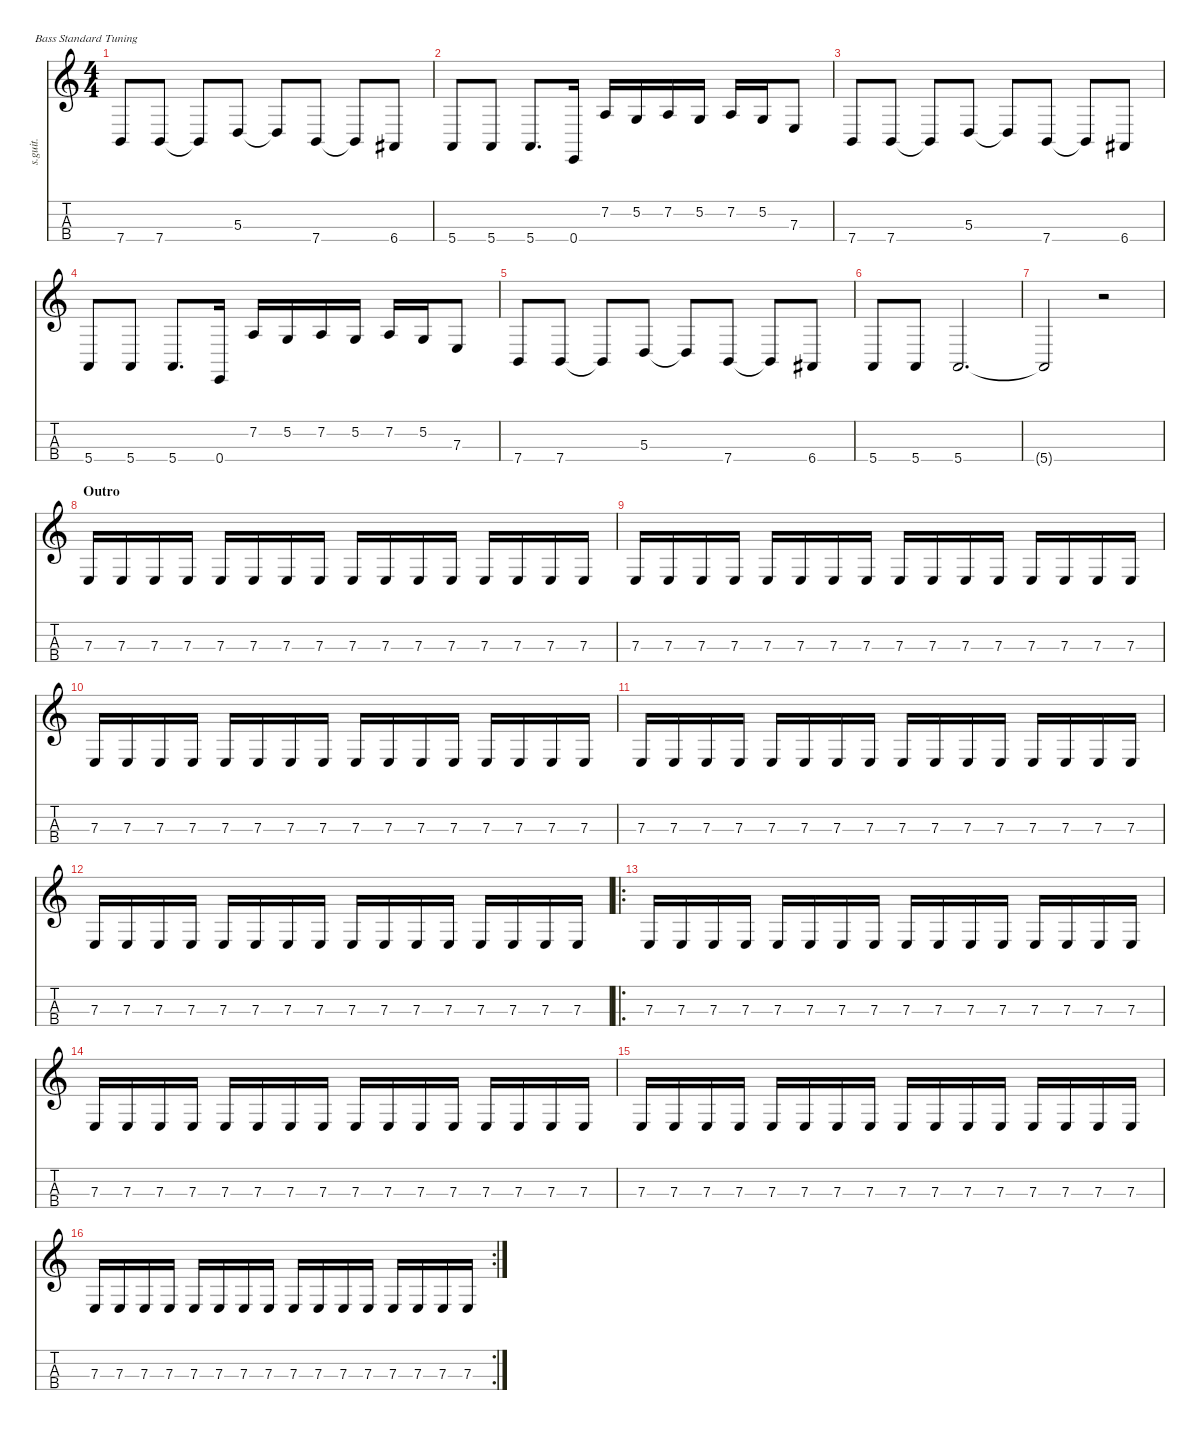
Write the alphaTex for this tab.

\defaultSystemsLayout 4
\hideDynamics
\bracketExtendMode nobrackets
\track ("Geezer Butler - Bass" "s.guit.") {instrument electricbassfinger}
\staff {score tabs}
\tuning (G2 D2 A1 E1)
\ts (4 4)
\tempo (79 hide)
\clef g2
\ks c
7.4.8{lyrics (0 "") lyrics (1 "") lyrics (2 "") lyrics (3 "") lyrics (4 "") dy f} 7.4.8{lyrics (0 "") lyrics (1 "") lyrics (2 "") lyrics (3 "") lyrics (4 "")} 7.4{t}.8{lyrics (0 "") lyrics (1 "") lyrics (2 "") lyrics (3 "") lyrics (4 "")} 5.3.8{lyrics (0 "") lyrics (1 "") lyrics (2 "") lyrics (3 "") lyrics (4 "")} 5.3{t}.8{lyrics (0 "") lyrics (1 "") lyrics (2 "") lyrics (3 "") lyrics (4 "")} 7.4.8{lyrics (0 "") lyrics (1 "") lyrics (2 "") lyrics (3 "") lyrics (4 "")} 7.4{t}.8{lyrics (0 "") lyrics (1 "") lyrics (2 "") lyrics (3 "") lyrics (4 "")} 6.4{acc #}.8{lyrics (0 "") lyrics (1 "") lyrics (2 "") lyrics (3 "") lyrics (4 "")} |
5.4.8{lyrics (0 "") lyrics (1 "") lyrics (2 "") lyrics (3 "") lyrics (4 "")} 5.4.8{lyrics (0 "") lyrics (1 "") lyrics (2 "") lyrics (3 "") lyrics (4 "")} 5.4.8{d lyrics (0 "") lyrics (1 "") lyrics (2 "") lyrics (3 "") lyrics (4 "")} 0.4.16{lyrics (0 "") lyrics (1 "") lyrics (2 "") lyrics (3 "") lyrics (4 "")} 7.2.16{lyrics (0 "") lyrics (1 "") lyrics (2 "") lyrics (3 "") lyrics (4 "")} 5.2.16{lyrics (0 "") lyrics (1 "") lyrics (2 "") lyrics (3 "") lyrics (4 "")} 7.2.16{lyrics (0 "") lyrics (1 "") lyrics (2 "") lyrics (3 "") lyrics (4 "")} 5.2.16{lyrics (0 "") lyrics (1 "") lyrics (2 "") lyrics (3 "") lyrics (4 "")} 7.2.16{lyrics (0 "") lyrics (1 "") lyrics (2 "") lyrics (3 "") lyrics (4 "")} 5.2.16{lyrics (0 "") lyrics (1 "") lyrics (2 "") lyrics (3 "") lyrics (4 "")} 7.3.8{lyrics (0 "") lyrics (1 "") lyrics (2 "") lyrics (3 "") lyrics (4 "")} |
7.4.8{lyrics (0 "") lyrics (1 "") lyrics (2 "") lyrics (3 "") lyrics (4 "")} 7.4.8{lyrics (0 "") lyrics (1 "") lyrics (2 "") lyrics (3 "") lyrics (4 "")} 7.4{t}.8{lyrics (0 "") lyrics (1 "") lyrics (2 "") lyrics (3 "") lyrics (4 "")} 5.3.8{lyrics (0 "") lyrics (1 "") lyrics (2 "") lyrics (3 "") lyrics (4 "")} 5.3{t}.8{lyrics (0 "") lyrics (1 "") lyrics (2 "") lyrics (3 "") lyrics (4 "")} 7.4.8{lyrics (0 "") lyrics (1 "") lyrics (2 "") lyrics (3 "") lyrics (4 "")} 7.4{t}.8{lyrics (0 "") lyrics (1 "") lyrics (2 "") lyrics (3 "") lyrics (4 "")} 6.4{acc #}.8{lyrics (0 "") lyrics (1 "") lyrics (2 "") lyrics (3 "") lyrics (4 "")} |
5.4.8{lyrics (0 "") lyrics (1 "") lyrics (2 "") lyrics (3 "") lyrics (4 "")} 5.4.8{lyrics (0 "") lyrics (1 "") lyrics (2 "") lyrics (3 "") lyrics (4 "")} 5.4.8{d lyrics (0 "") lyrics (1 "") lyrics (2 "") lyrics (3 "") lyrics (4 "")} 0.4.16{lyrics (0 "") lyrics (1 "") lyrics (2 "") lyrics (3 "") lyrics (4 "")} 7.2.16{lyrics (0 "") lyrics (1 "") lyrics (2 "") lyrics (3 "") lyrics (4 "")} 5.2.16{lyrics (0 "") lyrics (1 "") lyrics (2 "") lyrics (3 "") lyrics (4 "")} 7.2.16{lyrics (0 "") lyrics (1 "") lyrics (2 "") lyrics (3 "") lyrics (4 "")} 5.2.16{lyrics (0 "") lyrics (1 "") lyrics (2 "") lyrics (3 "") lyrics (4 "")} 7.2.16{lyrics (0 "") lyrics (1 "") lyrics (2 "") lyrics (3 "") lyrics (4 "")} 5.2.16{lyrics (0 "") lyrics (1 "") lyrics (2 "") lyrics (3 "") lyrics (4 "")} 7.3.8{lyrics (0 "") lyrics (1 "") lyrics (2 "") lyrics (3 "") lyrics (4 "")} |
7.4.8{lyrics (0 "") lyrics (1 "") lyrics (2 "") lyrics (3 "") lyrics (4 "")} 7.4.8{lyrics (0 "") lyrics (1 "") lyrics (2 "") lyrics (3 "") lyrics (4 "")} 7.4{t}.8{lyrics (0 "") lyrics (1 "") lyrics (2 "") lyrics (3 "") lyrics (4 "")} 5.3.8{lyrics (0 "") lyrics (1 "") lyrics (2 "") lyrics (3 "") lyrics (4 "")} 5.3{t}.8{lyrics (0 "") lyrics (1 "") lyrics (2 "") lyrics (3 "") lyrics (4 "")} 7.4.8{lyrics (0 "") lyrics (1 "") lyrics (2 "") lyrics (3 "") lyrics (4 "")} 7.4{t}.8{lyrics (0 "") lyrics (1 "") lyrics (2 "") lyrics (3 "") lyrics (4 "")} 6.4{acc #}.8{lyrics (0 "") lyrics (1 "") lyrics (2 "") lyrics (3 "") lyrics (4 "")} |
5.4.8{lyrics (0 "") lyrics (1 "") lyrics (2 "") lyrics (3 "") lyrics (4 "")} 5.4.8{lyrics (0 "") lyrics (1 "") lyrics (2 "") lyrics (3 "") lyrics (4 "")} 5.4.2{d lyrics (0 "") lyrics (1 "") lyrics (2 "") lyrics (3 "") lyrics (4 "")} |
\tempo (157 hide)
5.4{t}.2{lyrics (0 "") lyrics (1 "") lyrics (2 "") lyrics (3 "") lyrics (4 "")} r.2 |
\section ("" "Outro")
7.3.16{lyrics (0 "") lyrics (1 "") lyrics (2 "") lyrics (3 "") lyrics (4 "")} 7.3.16{lyrics (0 "") lyrics (1 "") lyrics (2 "") lyrics (3 "") lyrics (4 "")} 7.3.16{lyrics (0 "") lyrics (1 "") lyrics (2 "") lyrics (3 "") lyrics (4 "")} 7.3.16{lyrics (0 "") lyrics (1 "") lyrics (2 "") lyrics (3 "") lyrics (4 "")} 7.3.16{lyrics (0 "") lyrics (1 "") lyrics (2 "") lyrics (3 "") lyrics (4 "")} 7.3.16{lyrics (0 "") lyrics (1 "") lyrics (2 "") lyrics (3 "") lyrics (4 "")} 7.3.16{lyrics (0 "") lyrics (1 "") lyrics (2 "") lyrics (3 "") lyrics (4 "")} 7.3.16{lyrics (0 "") lyrics (1 "") lyrics (2 "") lyrics (3 "") lyrics (4 "")} 7.3.16{lyrics (0 "") lyrics (1 "") lyrics (2 "") lyrics (3 "") lyrics (4 "")} 7.3.16{lyrics (0 "") lyrics (1 "") lyrics (2 "") lyrics (3 "") lyrics (4 "")} 7.3.16{lyrics (0 "") lyrics (1 "") lyrics (2 "") lyrics (3 "") lyrics (4 "")} 7.3.16{lyrics (0 "") lyrics (1 "") lyrics (2 "") lyrics (3 "") lyrics (4 "")} 7.3.16{lyrics (0 "") lyrics (1 "") lyrics (2 "") lyrics (3 "") lyrics (4 "")} 7.3.16{lyrics (0 "") lyrics (1 "") lyrics (2 "") lyrics (3 "") lyrics (4 "")} 7.3.16{lyrics (0 "") lyrics (1 "") lyrics (2 "") lyrics (3 "") lyrics (4 "")} 7.3.16{lyrics (0 "") lyrics (1 "") lyrics (2 "") lyrics (3 "") lyrics (4 "")} |
7.3.16{lyrics (0 "") lyrics (1 "") lyrics (2 "") lyrics (3 "") lyrics (4 "")} 7.3.16{lyrics (0 "") lyrics (1 "") lyrics (2 "") lyrics (3 "") lyrics (4 "")} 7.3.16{lyrics (0 "") lyrics (1 "") lyrics (2 "") lyrics (3 "") lyrics (4 "")} 7.3.16{lyrics (0 "") lyrics (1 "") lyrics (2 "") lyrics (3 "") lyrics (4 "")} 7.3.16{lyrics (0 "") lyrics (1 "") lyrics (2 "") lyrics (3 "") lyrics (4 "")} 7.3.16{lyrics (0 "") lyrics (1 "") lyrics (2 "") lyrics (3 "") lyrics (4 "")} 7.3.16{lyrics (0 "") lyrics (1 "") lyrics (2 "") lyrics (3 "") lyrics (4 "")} 7.3.16{lyrics (0 "") lyrics (1 "") lyrics (2 "") lyrics (3 "") lyrics (4 "")} 7.3.16{lyrics (0 "") lyrics (1 "") lyrics (2 "") lyrics (3 "") lyrics (4 "")} 7.3.16{lyrics (0 "") lyrics (1 "") lyrics (2 "") lyrics (3 "") lyrics (4 "")} 7.3.16{lyrics (0 "") lyrics (1 "") lyrics (2 "") lyrics (3 "") lyrics (4 "")} 7.3.16{lyrics (0 "") lyrics (1 "") lyrics (2 "") lyrics (3 "") lyrics (4 "")} 7.3.16{lyrics (0 "") lyrics (1 "") lyrics (2 "") lyrics (3 "") lyrics (4 "")} 7.3.16{lyrics (0 "") lyrics (1 "") lyrics (2 "") lyrics (3 "") lyrics (4 "")} 7.3.16{lyrics (0 "") lyrics (1 "") lyrics (2 "") lyrics (3 "") lyrics (4 "")} 7.3.16{lyrics (0 "") lyrics (1 "") lyrics (2 "") lyrics (3 "") lyrics (4 "")} |
7.3.16{lyrics (0 "") lyrics (1 "") lyrics (2 "") lyrics (3 "") lyrics (4 "")} 7.3.16{lyrics (0 "") lyrics (1 "") lyrics (2 "") lyrics (3 "") lyrics (4 "")} 7.3.16{lyrics (0 "") lyrics (1 "") lyrics (2 "") lyrics (3 "") lyrics (4 "")} 7.3.16{lyrics (0 "") lyrics (1 "") lyrics (2 "") lyrics (3 "") lyrics (4 "")} 7.3.16{lyrics (0 "") lyrics (1 "") lyrics (2 "") lyrics (3 "") lyrics (4 "")} 7.3.16{lyrics (0 "") lyrics (1 "") lyrics (2 "") lyrics (3 "") lyrics (4 "")} 7.3.16{lyrics (0 "") lyrics (1 "") lyrics (2 "") lyrics (3 "") lyrics (4 "")} 7.3.16{lyrics (0 "") lyrics (1 "") lyrics (2 "") lyrics (3 "") lyrics (4 "")} 7.3.16{lyrics (0 "") lyrics (1 "") lyrics (2 "") lyrics (3 "") lyrics (4 "")} 7.3.16{lyrics (0 "") lyrics (1 "") lyrics (2 "") lyrics (3 "") lyrics (4 "")} 7.3.16{lyrics (0 "") lyrics (1 "") lyrics (2 "") lyrics (3 "") lyrics (4 "")} 7.3.16{lyrics (0 "") lyrics (1 "") lyrics (2 "") lyrics (3 "") lyrics (4 "")} 7.3.16{lyrics (0 "") lyrics (1 "") lyrics (2 "") lyrics (3 "") lyrics (4 "")} 7.3.16{lyrics (0 "") lyrics (1 "") lyrics (2 "") lyrics (3 "") lyrics (4 "")} 7.3.16{lyrics (0 "") lyrics (1 "") lyrics (2 "") lyrics (3 "") lyrics (4 "")} 7.3.16{lyrics (0 "") lyrics (1 "") lyrics (2 "") lyrics (3 "") lyrics (4 "")} |
7.3.16{lyrics (0 "") lyrics (1 "") lyrics (2 "") lyrics (3 "") lyrics (4 "")} 7.3.16{lyrics (0 "") lyrics (1 "") lyrics (2 "") lyrics (3 "") lyrics (4 "")} 7.3.16{lyrics (0 "") lyrics (1 "") lyrics (2 "") lyrics (3 "") lyrics (4 "")} 7.3.16{lyrics (0 "") lyrics (1 "") lyrics (2 "") lyrics (3 "") lyrics (4 "")} 7.3.16{lyrics (0 "") lyrics (1 "") lyrics (2 "") lyrics (3 "") lyrics (4 "")} 7.3.16{lyrics (0 "") lyrics (1 "") lyrics (2 "") lyrics (3 "") lyrics (4 "")} 7.3.16{lyrics (0 "") lyrics (1 "") lyrics (2 "") lyrics (3 "") lyrics (4 "")} 7.3.16{lyrics (0 "") lyrics (1 "") lyrics (2 "") lyrics (3 "") lyrics (4 "")} 7.3.16{lyrics (0 "") lyrics (1 "") lyrics (2 "") lyrics (3 "") lyrics (4 "")} 7.3.16{lyrics (0 "") lyrics (1 "") lyrics (2 "") lyrics (3 "") lyrics (4 "")} 7.3.16{lyrics (0 "") lyrics (1 "") lyrics (2 "") lyrics (3 "") lyrics (4 "")} 7.3.16{lyrics (0 "") lyrics (1 "") lyrics (2 "") lyrics (3 "") lyrics (4 "")} 7.3.16{lyrics (0 "") lyrics (1 "") lyrics (2 "") lyrics (3 "") lyrics (4 "")} 7.3.16{lyrics (0 "") lyrics (1 "") lyrics (2 "") lyrics (3 "") lyrics (4 "")} 7.3.16{lyrics (0 "") lyrics (1 "") lyrics (2 "") lyrics (3 "") lyrics (4 "")} 7.3.16{lyrics (0 "") lyrics (1 "") lyrics (2 "") lyrics (3 "") lyrics (4 "")} |
7.3.16{lyrics (0 "") lyrics (1 "") lyrics (2 "") lyrics (3 "") lyrics (4 "")} 7.3.16{lyrics (0 "") lyrics (1 "") lyrics (2 "") lyrics (3 "") lyrics (4 "")} 7.3.16{lyrics (0 "") lyrics (1 "") lyrics (2 "") lyrics (3 "") lyrics (4 "")} 7.3.16{lyrics (0 "") lyrics (1 "") lyrics (2 "") lyrics (3 "") lyrics (4 "")} 7.3.16{lyrics (0 "") lyrics (1 "") lyrics (2 "") lyrics (3 "") lyrics (4 "")} 7.3.16{lyrics (0 "") lyrics (1 "") lyrics (2 "") lyrics (3 "") lyrics (4 "")} 7.3.16{lyrics (0 "") lyrics (1 "") lyrics (2 "") lyrics (3 "") lyrics (4 "")} 7.3.16{lyrics (0 "") lyrics (1 "") lyrics (2 "") lyrics (3 "") lyrics (4 "")} 7.3.16{lyrics (0 "") lyrics (1 "") lyrics (2 "") lyrics (3 "") lyrics (4 "")} 7.3.16{lyrics (0 "") lyrics (1 "") lyrics (2 "") lyrics (3 "") lyrics (4 "")} 7.3.16{lyrics (0 "") lyrics (1 "") lyrics (2 "") lyrics (3 "") lyrics (4 "")} 7.3.16{lyrics (0 "") lyrics (1 "") lyrics (2 "") lyrics (3 "") lyrics (4 "")} 7.3.16{lyrics (0 "") lyrics (1 "") lyrics (2 "") lyrics (3 "") lyrics (4 "")} 7.3.16{lyrics (0 "") lyrics (1 "") lyrics (2 "") lyrics (3 "") lyrics (4 "")} 7.3.16{lyrics (0 "") lyrics (1 "") lyrics (2 "") lyrics (3 "") lyrics (4 "")} 7.3.16{lyrics (0 "") lyrics (1 "") lyrics (2 "") lyrics (3 "") lyrics (4 "")} |
\ro
7.3.16{lyrics (0 "") lyrics (1 "") lyrics (2 "") lyrics (3 "") lyrics (4 "")} 7.3.16{lyrics (0 "") lyrics (1 "") lyrics (2 "") lyrics (3 "") lyrics (4 "")} 7.3.16{lyrics (0 "") lyrics (1 "") lyrics (2 "") lyrics (3 "") lyrics (4 "")} 7.3.16{lyrics (0 "") lyrics (1 "") lyrics (2 "") lyrics (3 "") lyrics (4 "")} 7.3.16{lyrics (0 "") lyrics (1 "") lyrics (2 "") lyrics (3 "") lyrics (4 "")} 7.3.16{lyrics (0 "") lyrics (1 "") lyrics (2 "") lyrics (3 "") lyrics (4 "")} 7.3.16{lyrics (0 "") lyrics (1 "") lyrics (2 "") lyrics (3 "") lyrics (4 "")} 7.3.16{lyrics (0 "") lyrics (1 "") lyrics (2 "") lyrics (3 "") lyrics (4 "")} 7.3.16{lyrics (0 "") lyrics (1 "") lyrics (2 "") lyrics (3 "") lyrics (4 "")} 7.3.16{lyrics (0 "") lyrics (1 "") lyrics (2 "") lyrics (3 "") lyrics (4 "")} 7.3.16{lyrics (0 "") lyrics (1 "") lyrics (2 "") lyrics (3 "") lyrics (4 "")} 7.3.16{lyrics (0 "") lyrics (1 "") lyrics (2 "") lyrics (3 "") lyrics (4 "")} 7.3.16{lyrics (0 "") lyrics (1 "") lyrics (2 "") lyrics (3 "") lyrics (4 "")} 7.3.16{lyrics (0 "") lyrics (1 "") lyrics (2 "") lyrics (3 "") lyrics (4 "")} 7.3.16{lyrics (0 "") lyrics (1 "") lyrics (2 "") lyrics (3 "") lyrics (4 "")} 7.3.16{lyrics (0 "") lyrics (1 "") lyrics (2 "") lyrics (3 "") lyrics (4 "")} |
7.3.16{lyrics (0 "") lyrics (1 "") lyrics (2 "") lyrics (3 "") lyrics (4 "")} 7.3.16{lyrics (0 "") lyrics (1 "") lyrics (2 "") lyrics (3 "") lyrics (4 "")} 7.3.16{lyrics (0 "") lyrics (1 "") lyrics (2 "") lyrics (3 "") lyrics (4 "")} 7.3.16{lyrics (0 "") lyrics (1 "") lyrics (2 "") lyrics (3 "") lyrics (4 "")} 7.3.16{lyrics (0 "") lyrics (1 "") lyrics (2 "") lyrics (3 "") lyrics (4 "")} 7.3.16{lyrics (0 "") lyrics (1 "") lyrics (2 "") lyrics (3 "") lyrics (4 "")} 7.3.16{lyrics (0 "") lyrics (1 "") lyrics (2 "") lyrics (3 "") lyrics (4 "")} 7.3.16{lyrics (0 "") lyrics (1 "") lyrics (2 "") lyrics (3 "") lyrics (4 "")} 7.3.16{lyrics (0 "") lyrics (1 "") lyrics (2 "") lyrics (3 "") lyrics (4 "")} 7.3.16{lyrics (0 "") lyrics (1 "") lyrics (2 "") lyrics (3 "") lyrics (4 "")} 7.3.16{lyrics (0 "") lyrics (1 "") lyrics (2 "") lyrics (3 "") lyrics (4 "")} 7.3.16{lyrics (0 "") lyrics (1 "") lyrics (2 "") lyrics (3 "") lyrics (4 "")} 7.3.16{lyrics (0 "") lyrics (1 "") lyrics (2 "") lyrics (3 "") lyrics (4 "")} 7.3.16{lyrics (0 "") lyrics (1 "") lyrics (2 "") lyrics (3 "") lyrics (4 "")} 7.3.16{lyrics (0 "") lyrics (1 "") lyrics (2 "") lyrics (3 "") lyrics (4 "")} 7.3.16{lyrics (0 "") lyrics (1 "") lyrics (2 "") lyrics (3 "") lyrics (4 "")} |
7.3.16{lyrics (0 "") lyrics (1 "") lyrics (2 "") lyrics (3 "") lyrics (4 "")} 7.3.16{lyrics (0 "") lyrics (1 "") lyrics (2 "") lyrics (3 "") lyrics (4 "")} 7.3.16{lyrics (0 "") lyrics (1 "") lyrics (2 "") lyrics (3 "") lyrics (4 "")} 7.3.16{lyrics (0 "") lyrics (1 "") lyrics (2 "") lyrics (3 "") lyrics (4 "")} 7.3.16{lyrics (0 "") lyrics (1 "") lyrics (2 "") lyrics (3 "") lyrics (4 "")} 7.3.16{lyrics (0 "") lyrics (1 "") lyrics (2 "") lyrics (3 "") lyrics (4 "")} 7.3.16{lyrics (0 "") lyrics (1 "") lyrics (2 "") lyrics (3 "") lyrics (4 "")} 7.3.16{lyrics (0 "") lyrics (1 "") lyrics (2 "") lyrics (3 "") lyrics (4 "")} 7.3.16{lyrics (0 "") lyrics (1 "") lyrics (2 "") lyrics (3 "") lyrics (4 "")} 7.3.16{lyrics (0 "") lyrics (1 "") lyrics (2 "") lyrics (3 "") lyrics (4 "")} 7.3.16{lyrics (0 "") lyrics (1 "") lyrics (2 "") lyrics (3 "") lyrics (4 "")} 7.3.16{lyrics (0 "") lyrics (1 "") lyrics (2 "") lyrics (3 "") lyrics (4 "")} 7.3.16{lyrics (0 "") lyrics (1 "") lyrics (2 "") lyrics (3 "") lyrics (4 "")} 7.3.16{lyrics (0 "") lyrics (1 "") lyrics (2 "") lyrics (3 "") lyrics (4 "")} 7.3.16{lyrics (0 "") lyrics (1 "") lyrics (2 "") lyrics (3 "") lyrics (4 "")} 7.3.16{lyrics (0 "") lyrics (1 "") lyrics (2 "") lyrics (3 "") lyrics (4 "")} |
\rc 2
7.3.16{lyrics (0 "") lyrics (1 "") lyrics (2 "") lyrics (3 "") lyrics (4 "")} 7.3.16{lyrics (0 "") lyrics (1 "") lyrics (2 "") lyrics (3 "") lyrics (4 "")} 7.3.16{lyrics (0 "") lyrics (1 "") lyrics (2 "") lyrics (3 "") lyrics (4 "")} 7.3.16{lyrics (0 "") lyrics (1 "") lyrics (2 "") lyrics (3 "") lyrics (4 "")} 7.3.16{lyrics (0 "") lyrics (1 "") lyrics (2 "") lyrics (3 "") lyrics (4 "")} 7.3.16{lyrics (0 "") lyrics (1 "") lyrics (2 "") lyrics (3 "") lyrics (4 "")} 7.3.16{lyrics (0 "") lyrics (1 "") lyrics (2 "") lyrics (3 "") lyrics (4 "")} 7.3.16{lyrics (0 "") lyrics (1 "") lyrics (2 "") lyrics (3 "") lyrics (4 "")} 7.3.16{lyrics (0 "") lyrics (1 "") lyrics (2 "") lyrics (3 "") lyrics (4 "")} 7.3.16{lyrics (0 "") lyrics (1 "") lyrics (2 "") lyrics (3 "") lyrics (4 "")} 7.3.16{lyrics (0 "") lyrics (1 "") lyrics (2 "") lyrics (3 "") lyrics (4 "")} 7.3.16{lyrics (0 "") lyrics (1 "") lyrics (2 "") lyrics (3 "") lyrics (4 "")} 7.3.16{lyrics (0 "") lyrics (1 "") lyrics (2 "") lyrics (3 "") lyrics (4 "")} 7.3.16{lyrics (0 "") lyrics (1 "") lyrics (2 "") lyrics (3 "") lyrics (4 "")} 7.3.16{lyrics (0 "") lyrics (1 "") lyrics (2 "") lyrics (3 "") lyrics (4 "")} 7.3.16{lyrics (0 "") lyrics (1 "") lyrics (2 "") lyrics (3 "") lyrics (4 "")}
